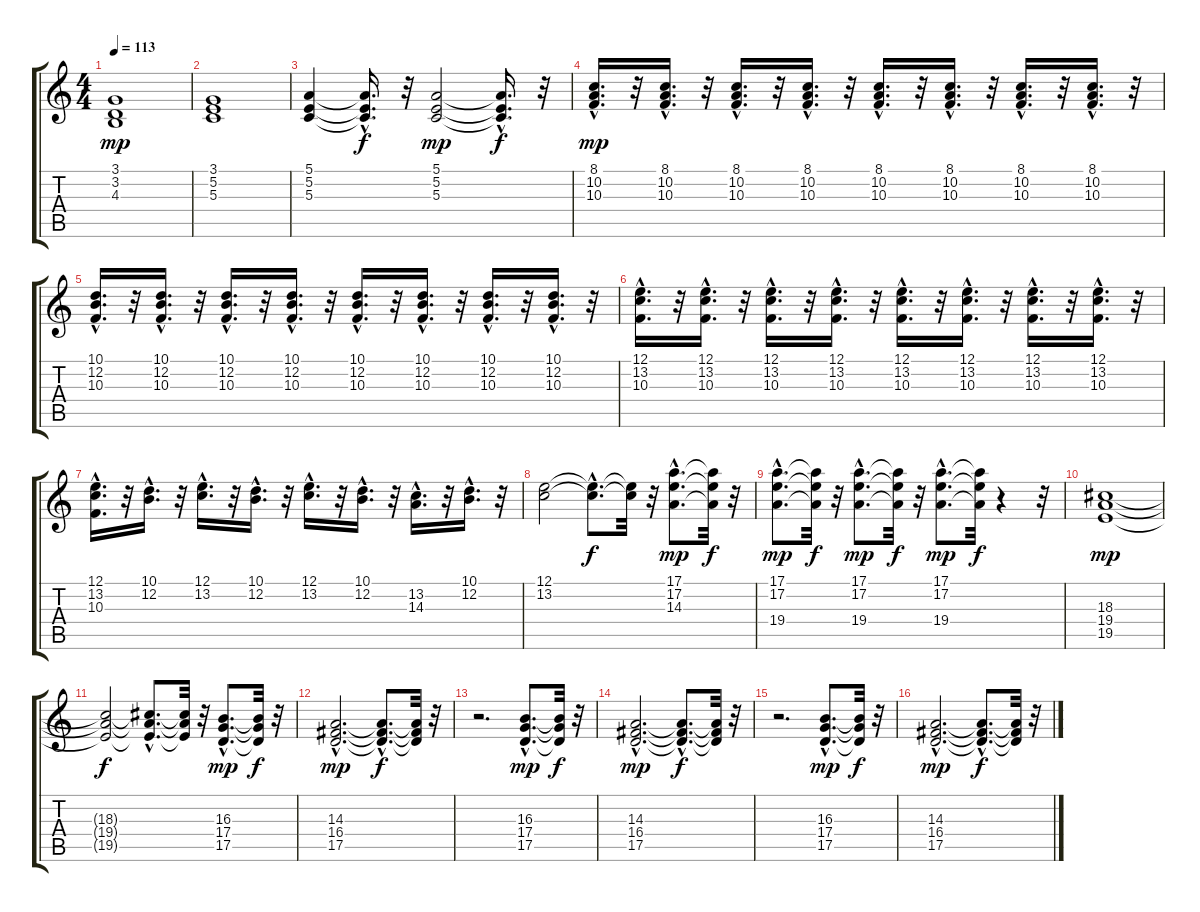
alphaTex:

\track "" {instrument brightacousticpiano}
\staff {score tabs}
\tuning (E4 B3 G3 D3 A2 E2) {hide}
\ts (4 4)
\tempo 113
\clef g2
\ks c
(3.1 3.2 4.3).1{dy mp} |
(3.1 5.2 5.3).1 |
(5.1 5.2 5.3).4 (5.1{hac t} 5.2{hac t} 5.3{hac t}).16{d dy f} r.32 (5.1 5.2 5.3).2{dy mp} (5.1{hac t} 5.2{hac t} 5.3{hac t}).16{d dy f} r.32 |
(8.1{hac} 10.2{hac} 10.3{hac}).16{d dy mp} r.32 (8.1{hac} 10.2{hac} 10.3{hac}).16{d} r.32 (8.1{hac} 10.2{hac} 10.3{hac}).16{d} r.32 (8.1{hac} 10.2{hac} 10.3{hac}).16{d} r.32 (8.1{hac} 10.2{hac} 10.3{hac}).16{d} r.32 (8.1{hac} 10.2{hac} 10.3{hac}).16{d} r.32 (8.1{hac} 10.2{hac} 10.3{hac}).16{d} r.32 (8.1{hac} 10.2{hac} 10.3{hac}).16{d} r.32 |
(10.1{hac} 12.2{hac} 10.3{hac}).16{d} r.32 (10.1{hac} 12.2{hac} 10.3{hac}).16{d} r.32 (10.1{hac} 12.2{hac} 10.3{hac}).16{d} r.32 (10.1{hac} 12.2{hac} 10.3{hac}).16{d} r.32 (10.1{hac} 12.2{hac} 10.3{hac}).16{d} r.32 (10.1{hac} 12.2{hac} 10.3{hac}).16{d} r.32 (10.1{hac} 12.2{hac} 10.3{hac}).16{d} r.32 (10.1{hac} 12.2{hac} 10.3{hac}).16{d} r.32 |
(12.1{hac} 13.2{hac} 10.3{hac}).16{d} r.32 (12.1{hac} 13.2{hac} 10.3{hac}).16{d} r.32 (12.1{hac} 13.2{hac} 10.3{hac}).16{d} r.32 (12.1{hac} 13.2{hac} 10.3{hac}).16{d} r.32 (12.1{hac} 13.2{hac} 10.3{hac}).16{d} r.32 (12.1{hac} 13.2{hac} 10.3{hac}).16{d} r.32 (12.1{hac} 13.2{hac} 10.3{hac}).16{d} r.32 (12.1{hac} 13.2{hac} 10.3{hac}).16{d} r.32 |
(12.1{hac} 13.2{hac} 10.3{hac}).16{d} r.32 (10.1{hac} 12.2{hac}).16{d} r.32 (12.1{hac} 13.2{hac}).16{d} r.32 (10.1{hac} 12.2{hac}).16{d} r.32 (12.1{hac} 13.2{hac}).16{d} r.32 (10.1{hac} 12.2{hac}).16{d} r.32 (13.2{hac} 14.3{hac}).16{d} r.32 (10.1{hac} 12.2{hac}).16{d} r.32 |
(12.1 13.2).2 (12.1{hac t} 13.2{hac t}).8{d dy f} (12.1{t} 13.2{t}).32 r.32 (17.1{hac} 17.2{hac} 14.3{hac}).8{d dy mp} (17.1{t} 17.2{t} 14.3{t}).32{dy f} r.32 |
(17.1{hac} 17.2{hac} 19.4{hac}).8{d dy mp} (17.1{t} 17.2{t} 19.4{t}).32{dy f} r.32 (17.1{hac} 17.2{hac} 19.4{hac}).8{d dy mp} (17.1{t} 17.2{t} 19.4{t}).32{dy f} r.32 (17.1{hac} 17.2{hac} 19.4{hac}).8{d dy mp} (17.1{t} 17.2{t} 19.4{t}).32{dy f} r.4 r.32 |
(18.3 19.4 19.5).1{dy mp} |
(18.3{t} 19.4{t} 19.5{t}).2{dy f} (18.3{hac t} 19.4{hac t} 19.5{hac t}).8{d} (18.3{t} 19.4{t} 19.5{t}).32 r.32 (16.3{hac} 17.4{hac} 17.5{hac}).8{d dy mp} (16.3{t} 17.4{t} 17.5{t}).32{dy f} r.32 |
(14.3{hac} 16.4{hac} 17.5{hac}).2{d dy mp} (14.3{hac t} 16.4{hac t} 17.5{hac t}).8{d dy f} (14.3{t} 16.4{t} 17.5{t}).32 r.32 |
r.2{d} (16.3{hac} 17.4{hac} 17.5{hac}).8{d dy mp} (16.3{t} 17.4{t} 17.5{t}).32{dy f} r.32 |
(14.3{hac} 16.4{hac} 17.5{hac}).2{d dy mp} (14.3{hac t} 16.4{hac t} 17.5{hac t}).8{d dy f} (14.3{t} 16.4{t} 17.5{t}).32 r.32 |
r.2{d} (16.3{hac} 17.4{hac} 17.5{hac}).8{d dy mp} (16.3{t} 17.4{t} 17.5{t}).32{dy f} r.32 |
(14.3{hac} 16.4{hac} 17.5{hac}).2{d dy mp} (14.3{hac t} 16.4{hac t} 17.5{hac t}).8{d dy f} (14.3{t} 16.4{t} 17.5{t}).32 r.32
